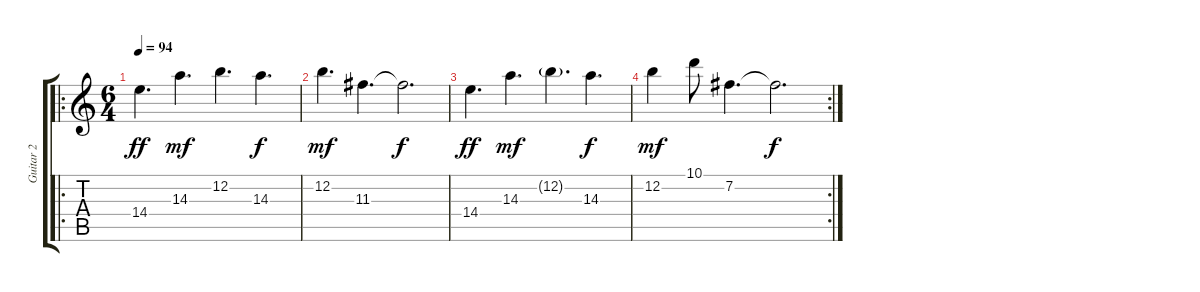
\track ("Guitar 2" "Guitar 2") {instrument overdrivenguitar}
\staff {score tabs}
\tuning (E4 B3 G3 D3 A2 E2) {hide}
\ro
\ts (6 4)
\tempo 94
\clef g2
\ks c
14.4.4{d dy ff} 14.3.4{d dy mf} 12.2.4{d} 14.3.4{d dy f} |
12.2.4{d dy mf} 11.3.4{d} 11.3{t}.2{d dy f} |
14.4.4{d dy ff} 14.3.4{d dy mf} 12.2{g}.4{d} 14.3.4{d dy f} |
\rc 2
12.2.4{dy mf} 10.1.8 7.2.4{d} 7.2{t}.2{d dy f}
